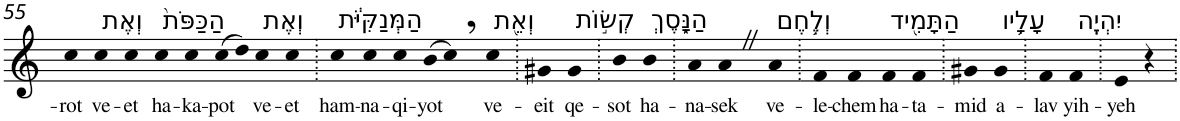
**kern	**text
*part1	*part1
*staff1	*staff1
*I"Piano	*
*I'Pno	*
!!LO:PB:g=z
*clefG2	*
*k[]	*
=55	=55
!	!LO:LY:b
4cc	-rot
!LO:TX:a:t=וְאֶת	!
!	!LO:LY:b
4cc	ve-
!	!LO:LY:b
4cc	-et
!LO:TX:a:t=הַכַּפֹּת֙	!
!	!LO:LY:b
4cc	ha-
!	!LO:LY:b
4cc	-ka-
!	!LO:LY:b
(>8cc	-pot
8dd)	.
!LO:TX:a:t=וְאֶת	!
!	!LO:LY:b
4cc	ve-
!	!LO:LY:b
4cc	-et
=56.	=56.
!LO:TX:a:t=הַמְּנַקִּיֹּ֔ת	!
!	!LO:LY:b
4cc	ham-
!	!LO:LY:b
4cc	-na-
!	!LO:LY:b
4cc	-qi-
!	!LO:LY:b
(>8b	-yot
8cc,)	.
!LO:TX:a:t=וְאֵ֖ת	!
!	!LO:LY:b
4cc	ve-
=57.	=57.
!	!LO:LY:b
4g#X	-eit
!LO:TX:a:t=קְשׂ֣וֹת	!
!	!LO:LY:b
4g#	qe-
=58.	=58.
!	!LO:LY:b
4b	-sot
!LO:TX:a:t=הַנָּ֑סֶךְ	!
!	!LO:LY:b
4b	ha-
=59.	=59.
!	!LO:LY:b
4a	-na-
!	!LO:LY:b
4aZ	-sek
!LO:TX:a:t=וְלֶ֥חֶם	!
!	!LO:LY:b
4a	ve-
=60.	=60.
!	!LO:LY:b
4f	-le-
!	!LO:LY:b
4f	-chem
!LO:TX:a:t=הַתָּמִ֖יד	!
!	!LO:LY:b
4f	ha-
!	!LO:LY:b
4f	-ta-
=61.	=61.
!	!LO:LY:b
4g#X	-mid
!LO:TX:a:t=עָלָ֥יו	!
!	!LO:LY:b
4g#	a-
=62.	=62.
!	!LO:LY:b
4f	-lav
!LO:TX:a:t=יִהְיֶֽה	!
!	!LO:LY:b
4f	yih-
=63.	=63.
!	!LO:LY:b
4e	-yeh
4r	.
=.	=.
*-	*-
